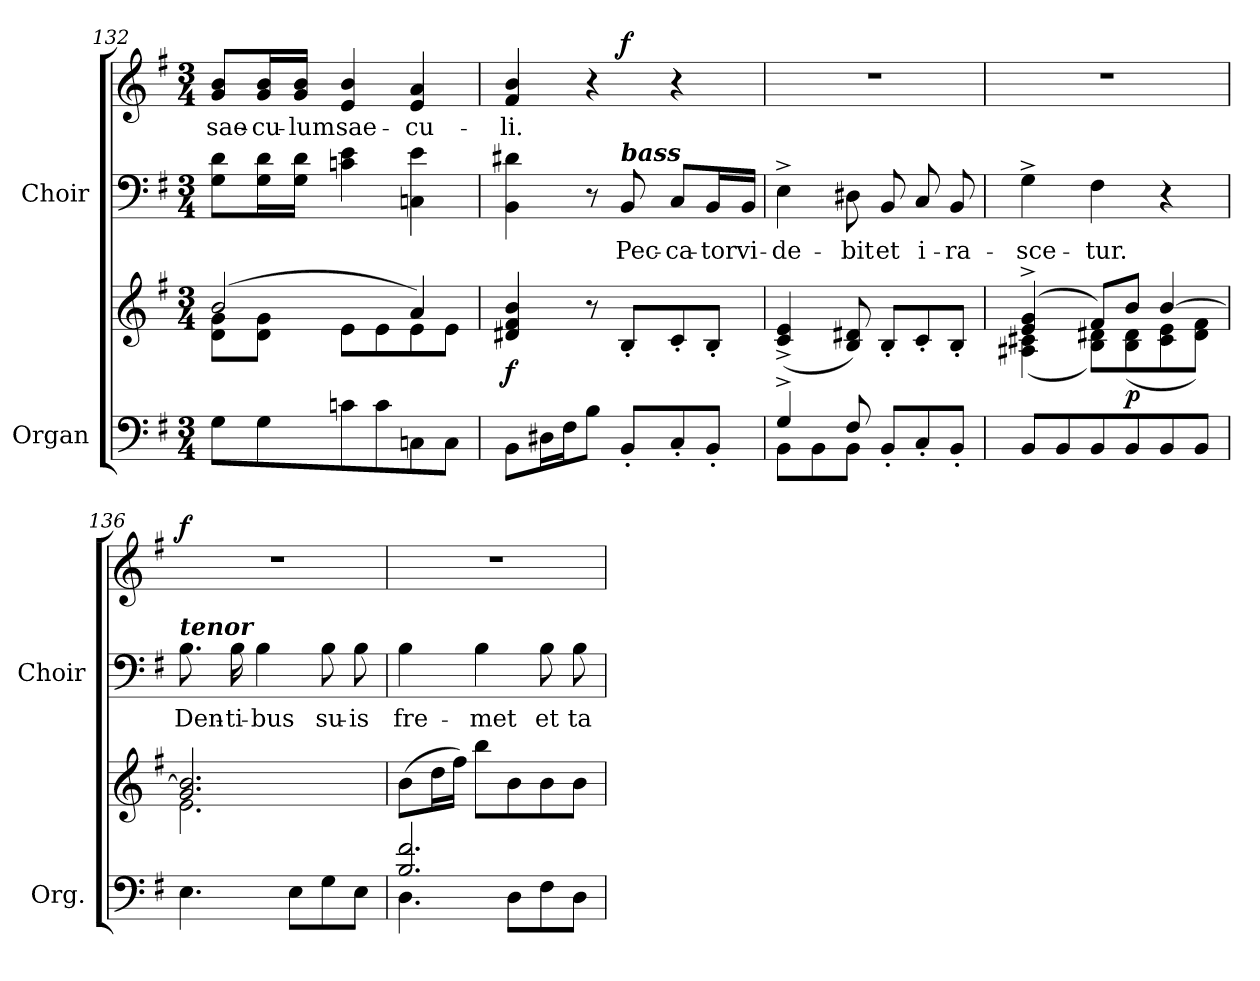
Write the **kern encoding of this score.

**kern	**kern	**dynam	**kern	**text	**kern	**text	**dynam
*part2	*part2	*part2	*part1	*part1	*part1	*part1	*part1
*staff4	*staff3	*staff3/4	*staff2	*staff2	*staff1	*staff1	*staff1/2
*I"Organ	*	*	*I"Choir	*	*	*	*
*I'Org.	*	*	*I'Choir	*	*	*	*
*clefF4	*clefG2	*	*clefF4	*	*clefG2	*	*
*k[f#]	*k[f#]	*	*k[f#]	*	*k[f#]	*	*
*G:	*G:	*	*G:	*	*G:	*	*
*M3/4	*M3/4	*	*M3/4	*	*M3/4	*	*
=132	=132	=132	=132	=132	=132	=132	=132
*	*^	*	*	*	*	*	*
!	!	!	!	!	!	!	!LO:LY:b:color=#000000	!
8Gi\L	(2bi/	8di\ 8giL	.	8Gi\ 8diL	.	8gi/ 8biL	sae-	.
!	!	!	!	!	!	!	!LO:LY:b:color=#000000	!
8Gi\	.	8di\ 8giJ	.	16Gi\ 16diL	.	16gi/ 16biL	-cu-	.
!	!	!	!	!	!	!	!LO:LY:b:color=#000000	!
.	.	.	.	16Gi\ 16diJJ	.	16gi/ 16biJJ	-lum	.
!	!	!	!	!	!	!	!LO:LY:b:color=#000000	!
8cni\	.	8ei\L	.	4cni\ 4ei	.	4ei/ 4bi	sae-	.
8ci\	.	8ei\	.	.	.	.	.	.
!	!	!	!	!	!	!	!LO:LY:b:color=#000000	!
8Cni\	4ai/)	8ei\	.	4Cni\ 4ei	.	4ei/ 4ai	-cu-	.
8Ci\J	.	8ei\J	.	.	.	.	.	.
*	*v	*v	*	*	*	*	*	*
!!LO:LB:g=z
=133	=133	=133	=133	=133	=133	=133	=133
*	*^	*	*	*	*	*	*
!	!	!	!	!	!	!	!LO:LY:b:color=#000000	!
*	*v	*v	*	*	*	*	*	*
8BBi\L	4d#Xi/ 4f#i 4bi	f	4BBi\ 4d#Xi	.	4f#i/ 4bi	-li.	.
16D#Xi\L	.	.	.	.	.	.	.
16F#i\J	.	.	.	.	.	.	.
8Bi\J	8r	.	8r	.	4r	.	.
!	!	!	!LO:TX:a:Bi:t=bass	!	!	!	!
!	!	!	!	!LO:LY:b:color=#000000	!	!	!
8BB'i/L	8B'i/L	.	8BBi/	Pec-	.	.	f
!	!	!	!	!LO:LY:b:color=#000000	!	!	!
8C'i/	8c'i/	.	8Ci/L	-ca-	4r	.	.
!	!	!	!	!LO:LY:b:color=#000000	!	!	!
8BB'i/J	8B'i/J	.	16BBi/L	-tor	.	.	.
!	!	!	!	!LO:LY:b:color=#000000	!	!	!
.	.	.	16BBi/JJ	vi-	.	.	.
=134	=134	=134	=134	=134	=134	=134	=134
*^	*	*	*	*	*	*	*
!	!	!	!	!	!LO:LY:b:color=#000000	!LO:N:vis=1	!	!
4G^i/	8BBi\L	(4ci/^ 4ei^	.	4E^i\	-de-	2.r	.	.
.	8BBi\	.	.	.	.	.	.	.
!	!	!	!	!	!LO:LY:b:color=#000000	!	!	!
8F#i/	8BBi\J	8Bi/ 8d#Xi)	.	8D#Xi\	-bit	.	.	.
!	!	!	!	!	!LO:LY:b:color=#000000	!	!	!
8BB'i/L	4.ryy	8B'i/L	.	8BBi/	et	.	.	.
!	!	!	!	!	!LO:LY:b:color=#000000	!	!	!
8C'i/	.	8c'i/	.	8Ci/	i-	.	.	.
!	!	!	!	!	!LO:LY:b:color=#000000	!	!	!
8BB'i/J	.	8B'i/J	.	8BBi/	-ra-	.	.	.
*v	*v	*	*	*	*	*	*	*
=135	=135	=135	=135	=135	=135	=135	=135
*	*^	*	*	*	*	*	*
!	!	!	!	!	!LO:LY:b:color=#000000	!LO:N:vis=1	!	!
8BBi/L	(4ei/^ 4gi^	(4A#Xi\ 4c#Xi	.	4G^i\	-sce-	2.r	.	.
8BBi/	.	.	.	.	.	.	.	.
!	!	!	!	!	!LO:LY:b:color=#000000	!	!	!
8BBi/	8f#i/L)	8Bi\ 8d#XiL)	.	4F#i\	-tur.	.	.	.
8BBi/	8bi/J	(8Bi\ 8d#i	p	.	.	.	.	.
8BBi/	[4bi/	8c#i\ 8ei	.	4r	.	.	.	.
8BBi/J	.	8d#i\ 8f#iJ)	.	.	.	.	.	.
=136	=136	=136	=136	=136	=136	=136	=136	=136
!	!	!	!	!LO:TX:a:Bi:t=tenor	!	!	!	!
!	!	!	!	!	!LO:LY:b:color=#000000	!LO:N:vis=1	!	!
4.Ei\	2.gi/ 2.bi]	2.ei\	.	8.Bi\	Den-	2.r	.	f
!	!	!	!	!	!LO:LY:b:color=#000000	!	!	!
.	.	.	.	16Bi\	-ti-	.	.	.
!	!	!	!	!	!LO:LY:b:color=#000000	!	!	!
.	.	.	.	4Bi\	-bus	.	.	.
8Ei\L	.	.	.	.	.	.	.	.
!	!	!	!	!	!LO:LY:b:color=#000000	!	!	!
8Gi\	.	.	.	8Bi\	su-	.	.	.
!	!	!	!	!	!LO:LY:b:color=#000000	!	!	!
8Ei\J	.	.	.	8Bi\	-is	.	.	.
*	*v	*v	*	*	*	*	*	*
=137	=137	=137	=137	=137	=137	=137	=137
*^	*	*	*	*	*	*	*
!	!	!	!	!	!LO:LY:b:color=#000000	!LO:N:vis=1	!	!
2.Bi/ 2.f#i	4.Di\	(8bi\L	.	4Bi\	fre-	2.r	.	.
.	.	16ddi\L	.	.	.	.	.	.
.	.	16ff#i\JJ)	.	.	.	.	.	.
!	!	!	!	!	!LO:LY:b:color=#000000	!	!	!
.	.	8bbi\L	.	4Bi\	-met	.	.	.
.	8Di\L	8bi\	.	.	.	.	.	.
!	!	!	!	!	!LO:LY:b:color=#000000	!	!	!
.	8F#i\	8bi\	.	8Bi\	et	.	.	.
!	!	!	!	!	!LO:LY:b:color=#000000	!	!	!
.	8Di\J	8bi\J	.	8Bi\	ta-	.	.	.
*v	*v	*	*	*	*	*	*	*
=	=	=	=	=	=	=	=
*-	*-	*-	*-	*-	*-	*-	*-
